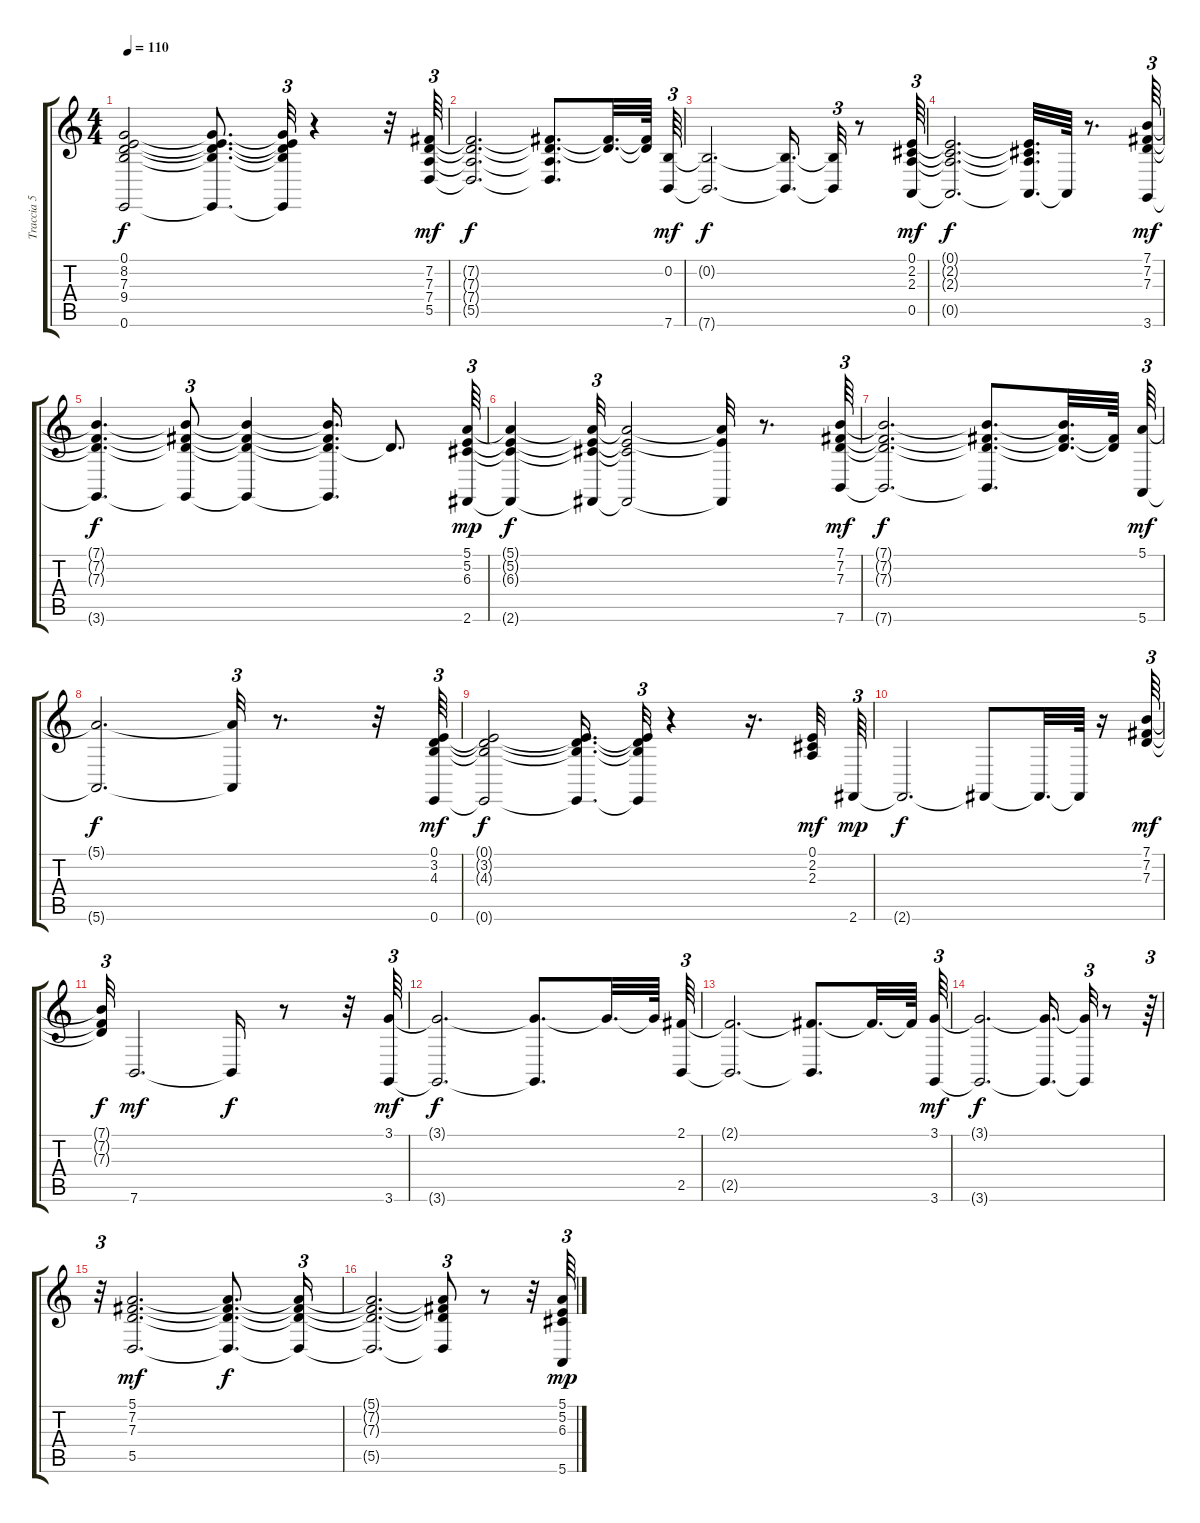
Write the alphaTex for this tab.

\track ("Traccia 5" "Traccia 5") {instrument pad2warm}
\staff {score tabs}
\tuning (E4 B3 G3 D3 A2 E2) {hide}
\ts (4 4)
\tempo 110
\clef g2
\ks c
(0.1{t} 8.2{t} 7.3{t} 9.4{t} 0.6{t}).2{dy f} (0.1{t} 8.2{t} 7.3{t} 9.4{t} 0.6{t}).8{d} (0.1{t} 8.2{t} 7.3{t} 9.4{t} 0.6{t}).32{tu (3 2)} r.4 r.32 (7.2 7.3 7.4 5.5).64{tu (3 2) dy mf} |
(7.2{t} 7.3{t} 7.4{t} 5.5{t}).2{d dy f} (7.2{t} 7.3{t} 7.4{t} 5.5{t}).8{d} (7.2{t} 7.3{t}).32{d} (7.2{t} 7.3{t}).64 (0.2 7.6).64{tu (3 2) dy mf} |
(0.2{t} 7.6{t}).2{d dy f} (0.2{t} 7.6{t}).16{d} (0.2{t} 7.6{t}).32{tu (3 2)} r.8 (0.1 2.2 2.3 0.5).64{tu (3 2) dy mf} |
(0.1{t} 2.2{t} 2.3{t} 0.5{t}).2{d dy f} (0.1{t} 2.2{t} 2.3{t} 0.5{t}).32{d} 0.5{t}.64 r.8{d} (7.1 7.2 7.3 3.6).64{tu (3 2) dy mf} |
(7.1{t} 7.2{t} 7.3{t} 3.6{t}).4{d dy f} (7.1{t} 7.2{t} 7.3{t} 3.6{t}).8{tu (3 2)} (7.1{t} 7.2{t} 7.3{t} 3.6{t}).4 (7.1{t} 7.2{t} 7.3{t} 3.6{t}).16{d} 7.3{t}.8{d} (5.1 5.2 6.3 2.6).64{tu (3 2) dy mp} |
(5.1{t} 5.2{t} 6.3{t} 2.6{t}).4{dy f} (5.1{t} 5.2{t} 6.3{t} 2.6{t}).32{tu (3 2)} (5.1{t} 5.2{t} 6.3{t} 2.6{t}).2 (5.1{t} 5.2{t} 2.6{t}).32 r.8{d} (7.1 7.2 7.3 7.6).64{tu (3 2) dy mf} |
(7.1{t} 7.2{t} 7.3{t} 7.6{t}).2{d dy f} (7.1{t} 7.2{t} 7.3{t} 7.6{t}).8{d} (7.1{t} 7.2{t} 7.3{t}).32{d} (7.2{t} 7.3{t}).64 (5.1 5.6).64{tu (3 2) dy mf} |
(5.1{t} 5.6{t}).2{d dy f} (5.1{t} 5.6{t}).32{tu (3 2)} r.8{d} r.32 (0.1 3.2 4.3 0.6).64{tu (3 2) dy mf} |
(0.1{t} 3.2{t} 4.3{t} 0.6{t}).2{dy f} (0.1{t} 3.2{t} 4.3{t} 0.6{t}).16{d} (0.1{t} 3.2{t} 4.3{t} 0.6{t}).32{tu (3 2)} r.4 r.16{d} (0.1 2.2 2.3).32{dy mf} 2.6.64{tu (3 2) dy mp} |
2.6{t}.2{d dy f} 2.6{t}.8 2.6{t}.32{d} 2.6{t}.64 r.16 (7.1 7.2 7.3).64{tu (3 2) dy mf} |
(7.1{t} 7.2{t} 7.3{t}).32{tu (3 2) dy f} 7.6.2{d dy mf} 7.6{t}.16{dy f} r.8 r.32 (3.1 3.6).64{tu (3 2) dy mf} |
(3.1{t} 3.6{t}).2{d dy f} (3.1{t} 3.6{t}).8{d} 3.1{t}.32{d} 3.1{t}.64 (2.1 2.5).64{tu (3 2)} |
(2.1{t} 2.5{t}).2{d} (2.1{t} 2.5{t}).8{d} 2.1{t}.32{d} 2.1{t}.64 (3.1 3.6).64{tu (3 2) dy mf} |
(3.1{t} 3.6{t}).2{d dy f} (3.1{t} 3.6{t}).16{d} (3.1{t} 3.6{t}).32{tu (3 2)} r.8 r.64{tu (3 2)} |
r.32{tu (3 2)} (5.1 7.2 7.3 5.5).2{d dy mf} (5.1{t} 7.2{t} 7.3{t} 5.5{t}).8{d dy f} (5.1{t} 7.2{t} 7.3{t} 5.5{t}).16{tu (3 2)} |
(5.1{t} 7.2{t} 7.3{t} 5.5{t}).2{d} (5.1{t} 7.2{t} 7.3{t} 5.5{t}).8{tu (3 2)} r.8 r.32 (5.1 5.2 6.3 5.6).64{tu (3 2) dy mp}
